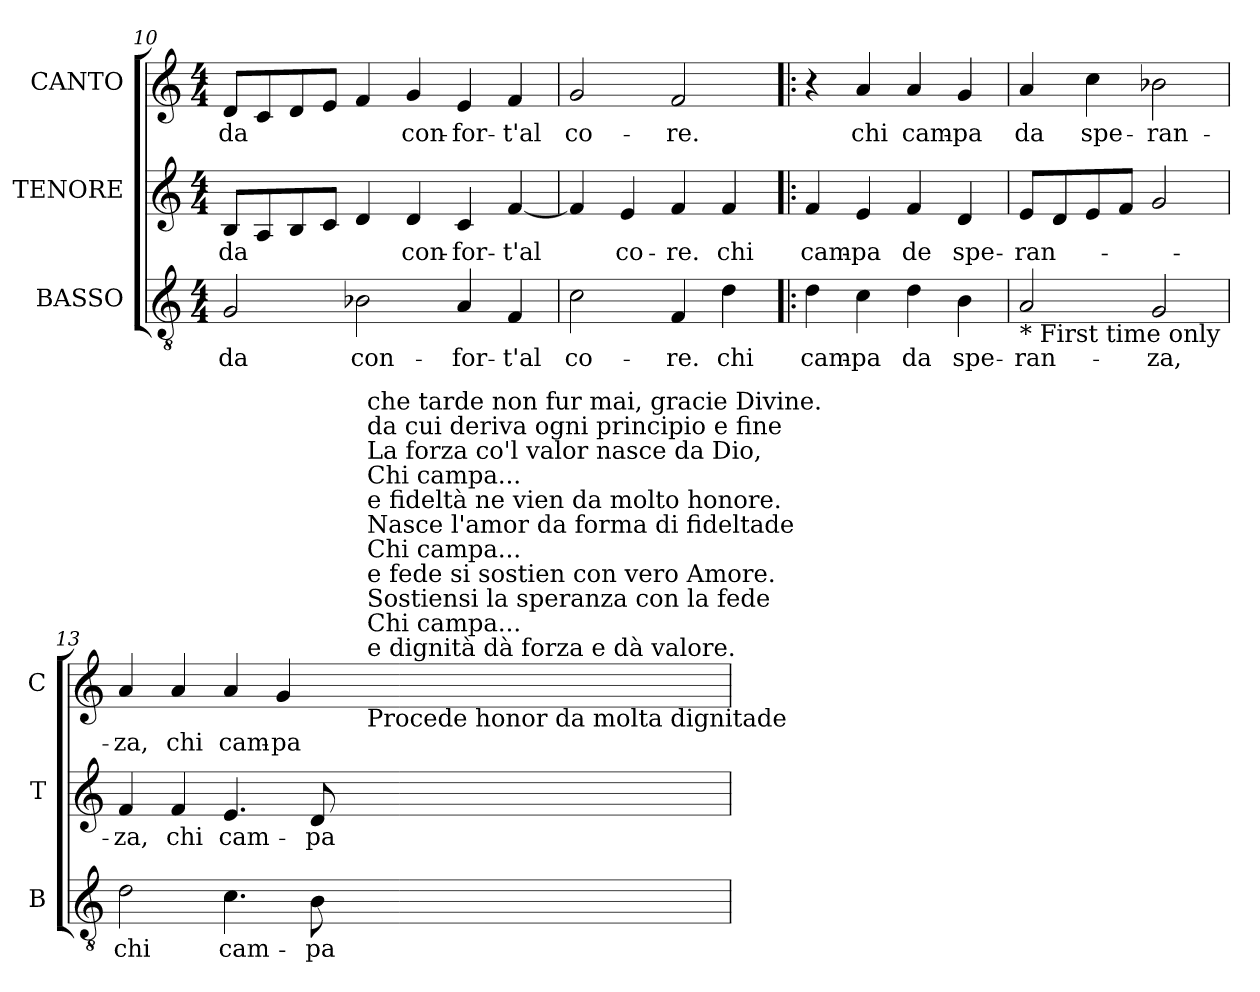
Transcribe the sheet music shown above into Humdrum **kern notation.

**kern	**text	**kern	**text	**kern	**text
*part3	*part3	*part2	*part2	*part1	*part1
*staff3	*staff3	*staff2	*staff2	*staff1	*staff1
*I"BASSO	*	*I"TENORE	*	*I"CANTO	*
*I'B	*	*I'T	*	*I'C	*
*clefGv2	*	*clefG2	*	*clefG2	*
*ITrd7c12	*	*	*	*	*
*k[]	*	*k[]	*	*k[]	*
*C:	*	*C:	*	*C:	*
*M4/4	*	*M4/4	*	*M4/4	*
=10	=10	=10	=10	=10	=10
!	!LO:LY:b:color=#000000	!	!	!	!
!	!	!	!LO:LY:b:color=#000000	!	!
!	!	!	!	!	!LO:LY:b:color=#000000
2GGi/	da	8Bi/L	da	8di/L	da
.	.	8Ai/	.	8ci/	.
.	.	8Bi/	.	8di/	.
.	.	8ci/J	.	8ei/J	.
!	!LO:LY:b:color=#000000	!	!	!	!
2BB-Xi\	con-	4di/	.	4fi/	.
!	!	!	!LO:LY:b:color=#000000	!	!
!	!	!	!	!	!LO:LY:b:color=#000000
.	.	4di/	con-	4gi/	con-
!	!LO:LY:b:color=#000000	!	!	!	!
!	!	!	!LO:LY:b:color=#000000	!	!
!	!	!	!	!	!LO:LY:b:color=#000000
4AAi/	-for-	4ci/	-for-	4ei/	-for-
!	!LO:LY:b:color=#000000	!	!	!	!
!	!	!	!LO:LY:b:color=#000000	!	!
!	!	!	!	!	!LO:LY:b:color=#000000
4FFi/	-t'al	[<4fi/	-t'al	4fi/	-t'al
=11	=11	=11	=11	=11	=11
!	!LO:LY:b:color=#000000	!	!	!	!
!	!	!	!	!	!LO:LY:b:color=#000000
2Ci\	co-	4fi/]	.	2gi/	co-
!	!	!	!LO:LY:b:color=#000000	!	!
.	.	4ei/	co-	.	.
!	!LO:LY:b:color=#000000	!	!	!	!
!	!	!	!LO:LY:b:color=#000000	!	!
!	!	!	!	!	!LO:LY:b:color=#000000
4FFi/	-re.	4fi/	-re.	2fi/	-re.
!	!LO:LY:b:color=#000000	!	!	!	!
!	!	!	!LO:LY:b:color=#000000	!	!
4Di\	chi	4fi/	chi	.	.
=12!|:	=12!|:	=12!|:	=12!|:	=12!|:	=12!|:
!	!LO:LY:b:color=#000000	!	!	!	!
!	!	!	!LO:LY:b:color=#000000	!	!
4Di\	cam-	4fi/	cam-	4r	.
!	!LO:LY:b:color=#000000	!	!	!	!
!	!	!	!LO:LY:b:color=#000000	!	!
!	!	!	!	!	!LO:LY:b:color=#000000
4Ci\	-pa	4ei/	-pa	4ai/	chi
!	!LO:LY:b:color=#000000	!	!	!	!
!	!	!	!LO:LY:b:color=#000000	!	!
!	!	!	!	!	!LO:LY:b:color=#000000
4Di\	da	4fi/	de	4ai/	cam-
!	!LO:LY:b:color=#000000	!	!	!	!
!	!	!	!LO:LY:b:color=#000000	!	!
!	!	!	!	!	!LO:LY:b:color=#000000
4BBi\	spe-	4di/	spe-	4gi/	-pa
!!LO:LB:g=z
=12	=12	=12	=12	=12	=12
!	!LO:LY:b:color=#000000	!	!	!	!
!	!	!	!LO:LY:b:color=#000000	!	!
!LO:TX:b:t=* First time only	!	!	!	!	!
!	!	!	!	!	!LO:LY:b:color=#000000
2AAi/	-ran-	8ei/L	-ran-	4ai/	da
.	.	8di/	.	.	.
!	!	!	!	!	!LO:LY:b:color=#000000
.	.	8ei/	.	4cci\	spe-
.	.	8fi/J	.	.	.
!	!LO:LY:b:color=#000000	!	!	!	!
!	!	!	!	!	!LO:LY:b:color=#000000
2GGi/	-za,	2gi/	.	2b-Xi\	-ran-
=13	=13	=13	=13	=13	=13
!	!LO:LY:b:color=#000000	!	!	!	!
!	!	!	!LO:LY:b:color=#000000	!	!
!	!	!	!	!	!LO:LY:b:color=#000000
*	*	*	*	*^	*
2Di\	chi	4fi/	-za,	4ai/	2ryy	-za,
!	!	!	!LO:LY:b:color=#000000	!	!	!
!	!	!	!	!	!	!LO:LY:b:color=#000000
.	.	4fi/	chi	4ai/	.	chi
!	!LO:LY:b:color=#000000	!	!	!	!	!
!	!	!	!LO:LY:b:color=#000000	!	!	!
!	!	!	!	!	!	!LO:LY:b:color=#000000
4.Ci\	cam-	4.ei/	cam-	4ai/	4ryy	cam-
!	!	!	!	!	!	!LO:LY:b:color=#000000
.	.	.	.	4gi/	8ryy	-pa
!	!LO:LY:b:color=#000000	!	!	!	!	!
!	!	!	!LO:LY:b:color=#000000	!	!	!
8BBi\	-pa	8di/	-pa	.	16ryy	.
.	.	.	.	.	32ryy	.
.	.	.	.	.	64ryy	.
.	.	.	.	.	128...ryy	.
!	!	!	!	!	!LO:TX:b:t=Procede honor da molta dignitade	!
!	!	!	!	!	!LO:TX:t=e dignità dà forza e dà valore.	!
!	!	!	!	!	!LO:TX:t=Chi campa...	!
!	!	!	!	!	!LO:TX:t=Sostiensi la speranza con la fede	!
!	!	!	!	!	!LO:TX:t=e fede si sostien con vero Amore.	!
!	!	!	!	!	!LO:TX:t=Chi campa...	!
!	!	!	!	!	!LO:TX:t=Nasce l'amor da forma di fideltade	!
!	!	!	!	!	!LO:TX:t=e fideltà ne vien da molto honore.	!
!	!	!	!	!	!LO:TX:t=Chi campa...	!
!	!	!	!	!	!LO:TX:t=La forza co'l valor nasce da Dio,	!
!	!	!	!	!	!LO:TX:t=da cui deriva ogni principio e fine	!
!	!	!	!	!	!LO:TX:t=che tarde non fur mai, gracie Divine.	!
.	.	.	.	.	1024ryy	.
*	*	*	*	*v	*v	*
=	=	=	=	=	=
*-	*-	*-	*-	*-	*-
